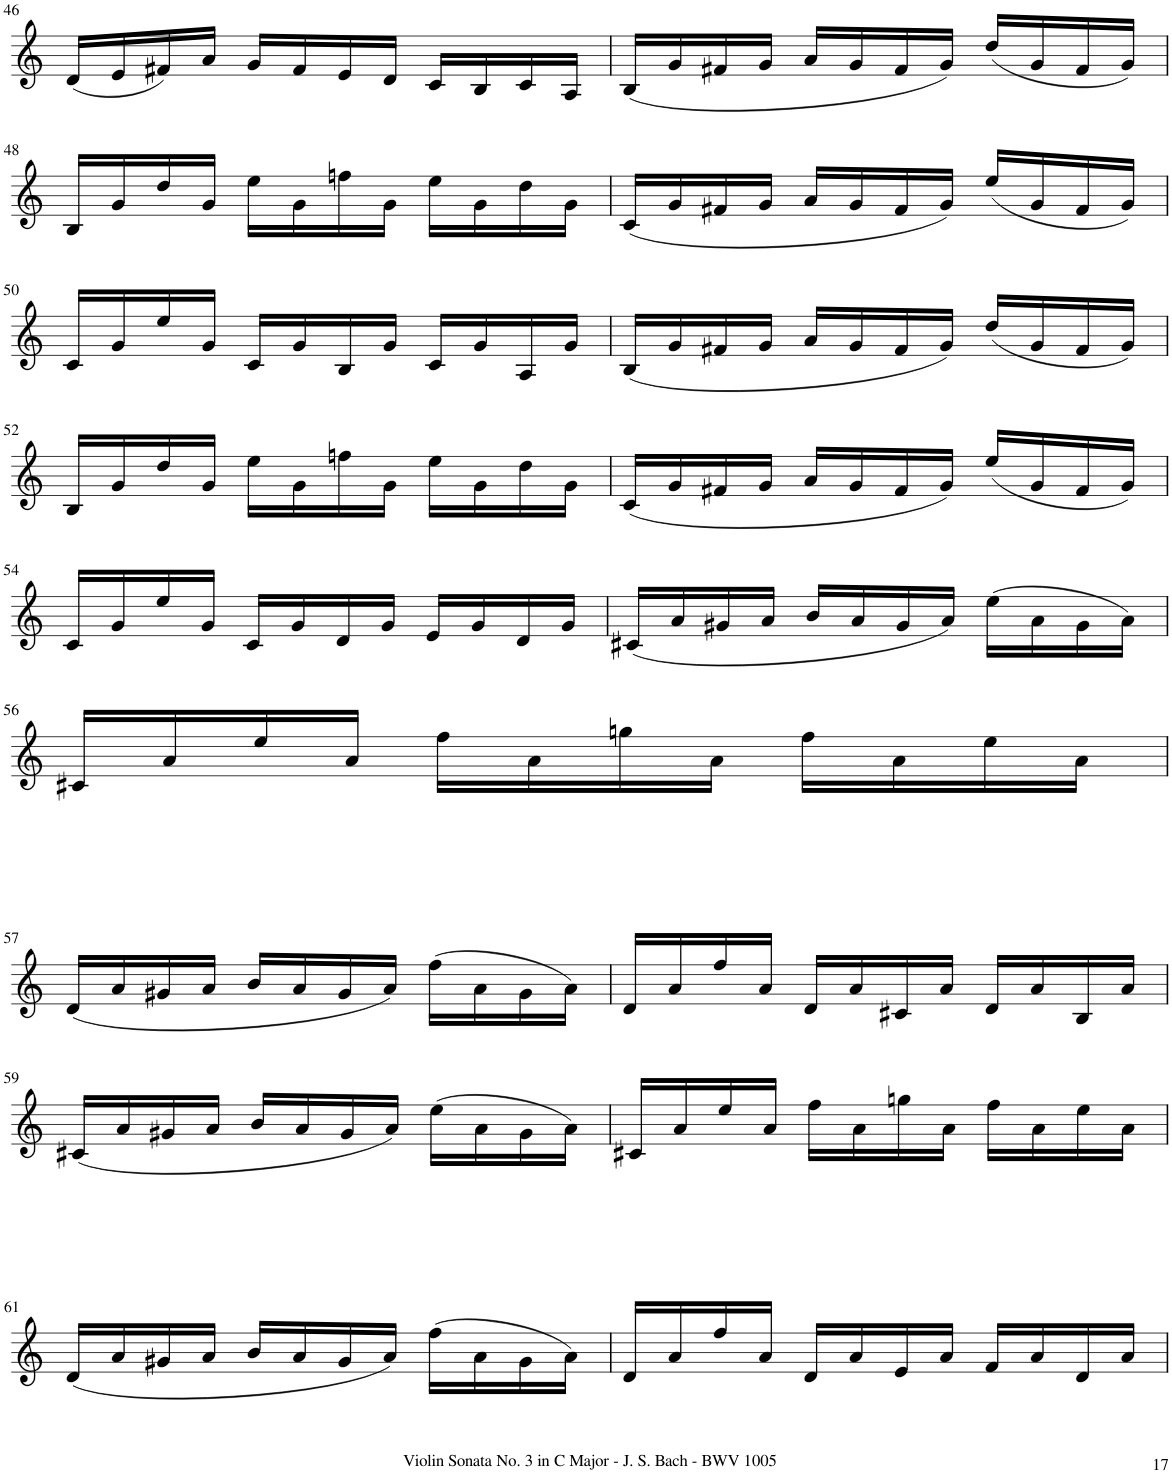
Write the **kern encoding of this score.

**kern
*part1
*staff1
*I"Violin
*I'Vln.
!!LO:PB:g=z
*clefG2
*k[]
*M3/4
=46
(16d/LL
16e/
16f#X/)
16a/JJ
16g/LL
16f#/
16e/
16d/JJ
16c/LL
16B/
16c/
16A/JJ
=47
(16B/LL
16g/
16f#X/
16g/JJ
16a/LL
16g/
16f#/
16g/JJ)
(16dd/LL
16g/
16f#/
16g/JJ)
!!LO:LB:g=z
=48
16B/LL
16g/
16dd/
16g/JJ
16ee\LL
16g\
16ffn\
16g\JJ
16ee\LL
16g\
16dd\
16g\JJ
=49
(16c/LL
16g/
16f#X/
16g/JJ
16a/LL
16g/
16f#/
16g/JJ)
(16ee/LL
16g/
16f#/
16g/JJ)
!!LO:LB:g=z
=50
16c/LL
16g/
16ee/
16g/JJ
16c/LL
16g/
16B/
16g/JJ
16c/LL
16g/
16A/
16g/JJ
=51
(16B/LL
16g/
16f#X/
16g/JJ
16a/LL
16g/
16f#/
16g/JJ)
(16dd/LL
16g/
16f#/
16g/JJ)
!!LO:LB:g=z
=52
16B/LL
16g/
16dd/
16g/JJ
16ee\LL
16g\
16ffn\
16g\JJ
16ee\LL
16g\
16dd\
16g\JJ
=53
(16c/LL
16g/
16f#X/
16g/JJ
16a/LL
16g/
16f#/
16g/JJ)
(16ee/LL
16g/
16f#/
16g/JJ)
!!LO:LB:g=z
=54
16c/LL
16g/
16ee/
16g/JJ
16c/LL
16g/
16d/
16g/JJ
16e/LL
16g/
16d/
16g/JJ
=55
(16c#X/LL
16a/
16g#X/
16a/JJ
16b/LL
16a/
16g#/
16a/JJ)
(16ee\LL
16a\
16g#\
16a\JJ)
!!LO:LB:g=z
=56
16c#X/LL
16a/
16ee/
16a/JJ
16ff\LL
16a\
16ggn\
16a\JJ
16ff\LL
16a\
16ee\
16a\JJ
!!LO:LB:g=z
=57
(16d/LL
16a/
16g#X/
16a/JJ
16b/LL
16a/
16g#/
16a/JJ)
(16ff\LL
16a\
16g#\
16a\JJ)
=58
16d/LL
16a/
16ff/
16a/JJ
16d/LL
16a/
16c#X/
16a/JJ
16d/LL
16a/
16B/
16a/JJ
!!LO:LB:g=z
=59
(16c#X/LL
16a/
16g#X/
16a/JJ
16b/LL
16a/
16g#/
16a/JJ)
(16ee\LL
16a\
16g#\
16a\JJ)
=60
16c#X/LL
16a/
16ee/
16a/JJ
16ff\LL
16a\
16ggn\
16a\JJ
16ff\LL
16a\
16ee\
16a\JJ
!!LO:LB:g=z
=61
(16d/LL
16a/
16g#X/
16a/JJ
16b/LL
16a/
16g#/
16a/JJ)
(16ff\LL
16a\
16g#\
16a\JJ)
=62
16d/LL
16a/
16ff/
16a/JJ
16d/LL
16a/
16e/
16a/JJ
16f/LL
16a/
16d/
16a/JJ
=
*-
